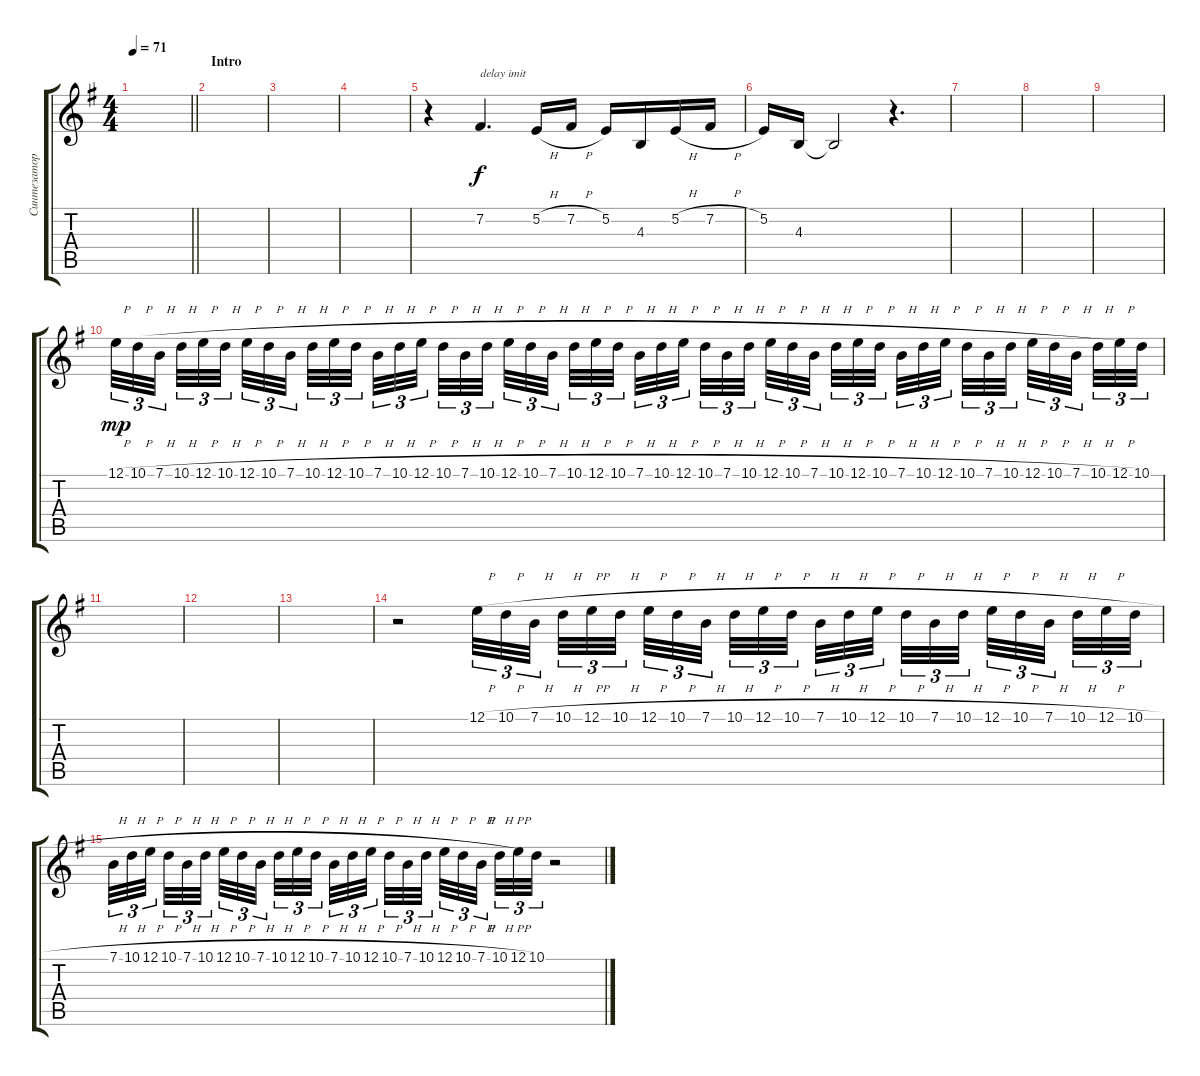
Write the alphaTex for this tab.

\track ("Синтезатор" "Синтезатор") {instrument piccolo}
\staff {score tabs}
\tuning (E4 B3 G3 D3 A2 E2) {hide}
\ts (4 4)
\tempo 71
\clef g2
\barLineRight lightlight
\ks eminor
|
\section ("" "Intro")
|
|
|
r.4 7.2.4{d txt "delay imit"} 5.2{h}.16 7.2{h}.16 5.2.16 4.3.16 5.2{h}.16 7.2{h}.16 |
5.2.16 4.3.16 4.3{t}.2 r.4{d} |
|
|
|
12.1{h}.32{tu (3 2) dy mp volume 0} 10.1{h}.32{tu (3 2) volume 10} 7.1{h}.32{tu (3 2) beam splitsecondary} 10.1{h}.32{tu (3 2)} 12.1{h}.32{tu (3 2)} 10.1{h}.32{tu (3 2) beam splitsecondary} 12.1{h}.32{tu (3 2)} 10.1{h}.32{tu (3 2)} 7.1{h}.32{tu (3 2) beam splitsecondary} 10.1{h}.32{tu (3 2)} 12.1{h}.32{tu (3 2)} 10.1{h}.32{tu (3 2)} 7.1{h}.32{tu (3 2)} 10.1{h}.32{tu (3 2)} 12.1{h}.32{tu (3 2) beam splitsecondary} 10.1{h}.32{tu (3 2)} 7.1{h}.32{tu (3 2)} 10.1{h}.32{tu (3 2) beam splitsecondary} 12.1{h}.32{tu (3 2)} 10.1{h}.32{tu (3 2) volume 0} 7.1{h}.32{tu (3 2) beam splitsecondary} 10.1{h}.32{tu (3 2)} 12.1{h}.32{tu (3 2)} 10.1{h}.32{tu (3 2)} 7.1{h}.32{tu (3 2)} 10.1{h}.32{tu (3 2)} 12.1{h}.32{tu (3 2) beam splitsecondary} 10.1{h}.32{tu (3 2)} 7.1{h}.32{tu (3 2)} 10.1{h}.32{tu (3 2) beam splitsecondary} 12.1{h}.32{tu (3 2)} 10.1{h}.32{tu (3 2)} 7.1{h}.32{tu (3 2) beam splitsecondary} 10.1{h}.32{tu (3 2)} 12.1{h}.32{tu (3 2)} 10.1{h}.32{tu (3 2)} 7.1{h}.32{tu (3 2)} 10.1{h}.32{tu (3 2)} 12.1{h}.32{tu (3 2) beam splitsecondary} 10.1{h}.32{tu (3 2)} 7.1{h}.32{tu (3 2)} 10.1{h}.32{tu (3 2) beam splitsecondary} 12.1{h}.32{tu (3 2)} 10.1{h}.32{tu (3 2)} 7.1{h}.32{tu (3 2) beam splitsecondary} 10.1{h}.32{tu (3 2)} 12.1{h}.32{tu (3 2)} 10.1.32{tu (3 2)} |
|
|
|
r.2 12.1{h}.32{tu (3 2)} 10.1{h}.32{tu (3 2) volume 10} 7.1{h}.32{tu (3 2) beam splitsecondary} 10.1{h}.32{tu (3 2)} 12.1{h}.32{tu (3 2)} 10.1{h}.32{tu (3 2) beam splitsecondary} 12.1{h}.32{tu (3 2)} 10.1{h}.32{tu (3 2)} 7.1{h}.32{tu (3 2) beam splitsecondary} 10.1{h}.32{tu (3 2)} 12.1{h}.32{tu (3 2)} 10.1{h}.32{tu (3 2)} 7.1{h}.32{tu (3 2)} 10.1{h}.32{tu (3 2)} 12.1{h}.32{tu (3 2) beam splitsecondary} 10.1{h}.32{tu (3 2)} 7.1{h}.32{tu (3 2)} 10.1{h}.32{tu (3 2) beam splitsecondary} 12.1{h}.32{tu (3 2)} 10.1{h}.32{tu (3 2)} 7.1{h}.32{tu (3 2) beam splitsecondary} 10.1{h}.32{tu (3 2)} 12.1{h}.32{tu (3 2)} 10.1{h}.32{tu (3 2)} |
7.1{h}.32{tu (3 2)} 10.1{h}.32{tu (3 2)} 12.1{h}.32{tu (3 2) beam splitsecondary} 10.1{h}.32{tu (3 2)} 7.1{h}.32{tu (3 2)} 10.1{h}.32{tu (3 2) beam splitsecondary} 12.1{h}.32{tu (3 2)} 10.1{h}.32{tu (3 2)} 7.1{h}.32{tu (3 2) beam splitsecondary} 10.1{h}.32{tu (3 2)} 12.1{h}.32{tu (3 2)} 10.1{h}.32{tu (3 2) volume 0} 7.1{h}.32{tu (3 2)} 10.1{h}.32{tu (3 2)} 12.1{h}.32{tu (3 2) beam splitsecondary} 10.1{h}.32{tu (3 2)} 7.1{h}.32{tu (3 2)} 10.1{h}.32{tu (3 2) beam splitsecondary} 12.1{h}.32{tu (3 2)} 10.1{h}.32{tu (3 2)} 7.1{h}.32{tu (3 2) beam splitsecondary} 10.1{h}.32{tu (3 2)} 12.1{h}.32{tu (3 2)} 10.1.32{tu (3 2)} r.2
